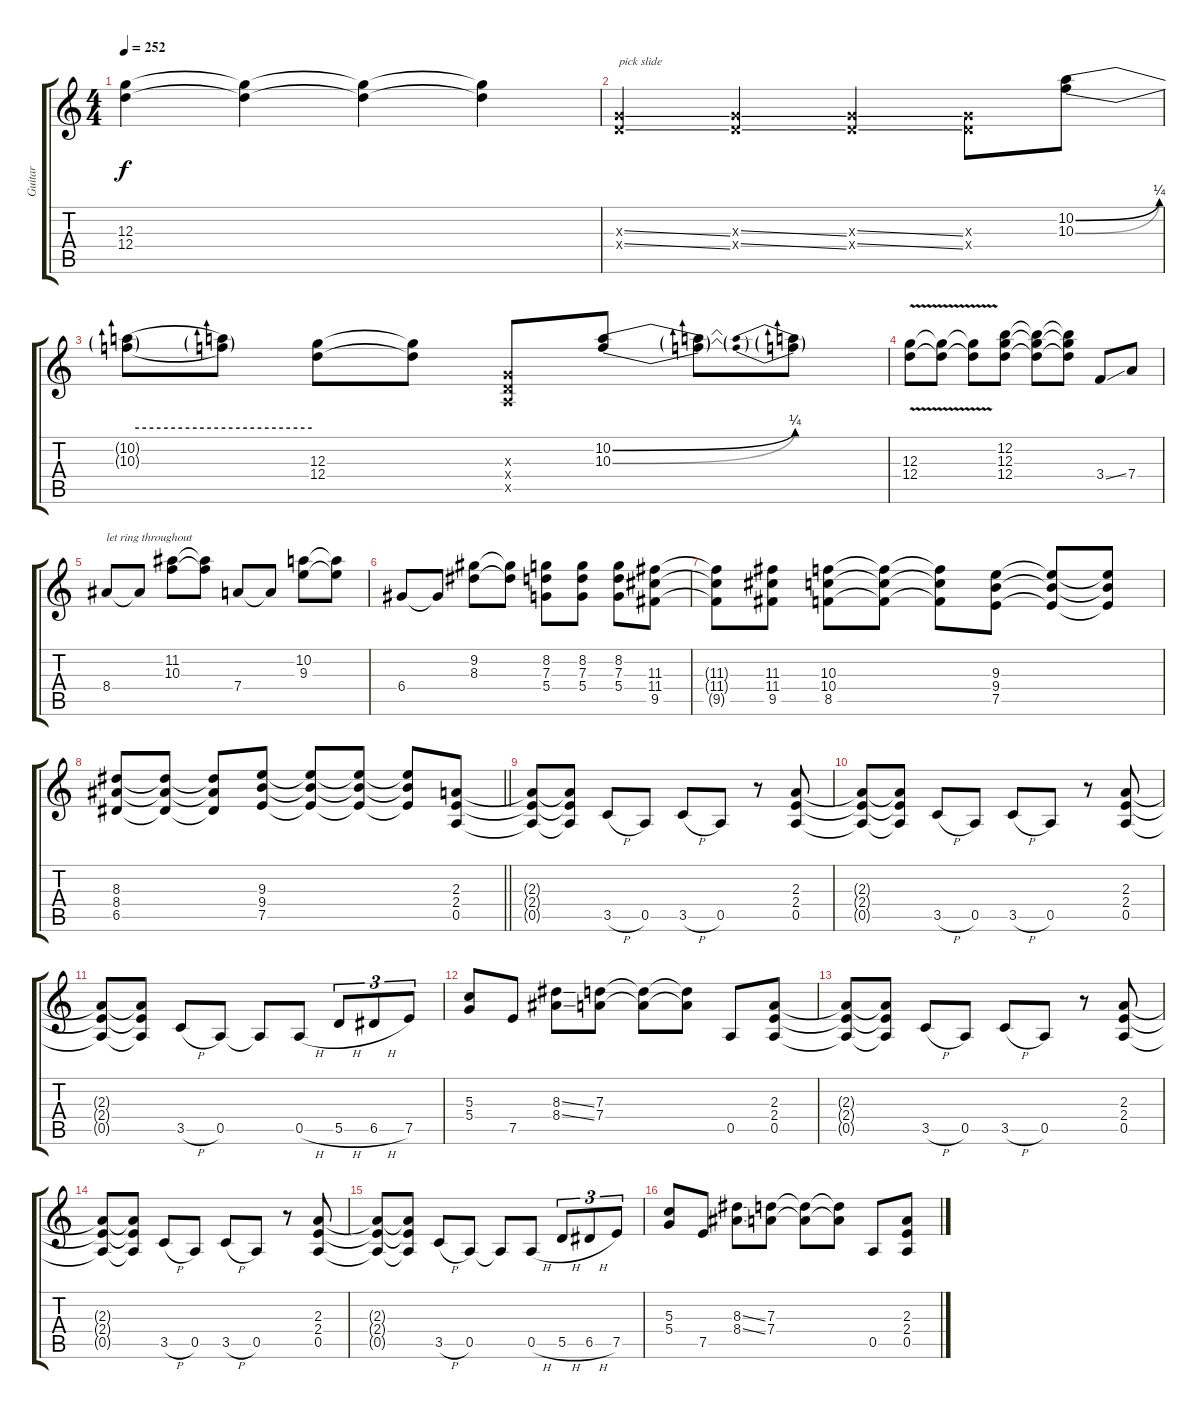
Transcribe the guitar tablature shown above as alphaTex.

\track ("Guitar" "Guitar") {instrument distortionguitar}
\staff {score tabs}
\tuning (E4 B3 G3 D3 A2 E2) {hide}
\ts (4 4)
\tempo 252
\clef g2
\ks c
(12.3{t} 12.4{t}).4{dy f} (12.3{t} 12.4{t}).4 (12.3{t} 12.4{t}).4 (12.3{t} 12.4{t}).4 |
(0.3{ss x} 0.4{ss x}).4{txt "pick slide"} (0.3{ss x} 0.4{ss x}).4 (0.3{ss x} 0.4{ss x}).4 (0.3{x} 0.4{x}).8 (10.2{be (bend 0 0 60 1)} 10.3{be (bend 0 0 60 1)}).8 |
(10.2{be (hold 0 1 60 1) t} 10.3{be (hold 0 1 60 1) t}).8 (10.2{t} 10.3{t}).8 (12.3 12.4).8 (12.3{t} 12.4{t}).8 (0.3{x} 0.4{x} 0.5{x}).8 (10.2{be (bend 0 0 60 1)} 10.3{be (bend 0 0 60 1)}).8 (10.2{t} 10.3{t}).8 (10.2{be (prebend 0 1 60 1) t} 10.3{be (prebend 0 1 60 1) t}).8 |
(12.3{v} 12.4{v}).8 (12.3{v t} 12.4{v t}).8 (12.3{v t} 12.4{v t}).8 (12.2 12.3 12.4).8 (12.2{t} 12.3{t} 12.4{t}).8 (12.2{t} 12.3{t} 12.4{t}).8 3.4{ss}.8 7.4.8 |
8.4.8{txt "let ring throughout"} 8.4{t}.8 (11.2 10.3).8 (11.2{t} 10.3{t}).8 7.4.8 7.4{t}.8 (10.2 9.3).8 (10.2{t} 9.3{t}).8 |
6.4.8 6.4{t}.8 (9.2 8.3).8 (9.2{t} 8.3{t}).8 (8.2 7.3 5.4).8 (8.2 7.3 5.4).8 (8.2 7.3 5.4).8 (11.3 11.4 9.5).8 |
(11.3{t} 11.4{t} 9.5{t}).8 (11.3 11.4 9.5).8 (10.3 10.4 8.5).8 (10.3{t} 10.4{t} 8.5{t}).8 (10.3{t} 10.4{t} 8.5{t}).8 (9.3 9.4 7.5).8 (9.3{t} 9.4{t} 7.5{t}).8 (9.3{t} 9.4{t} 7.5{t}).8 |
\barLineRight lightlight
(8.3 8.4 6.5).8 (8.3{t} 8.4{t} 6.5{t}).8 (8.3{t} 8.4{t} 6.5{t}).8 (9.3 9.4 7.5).8 (9.3{t} 9.4{t} 7.5{t}).8 (9.3{t} 9.4{t} 7.5{t}).8 (9.3{t} 9.4{t} 7.5{t}).8 (2.3 2.4 0.5).8 |
(2.3{t} 2.4{t} 0.5{t}).8 (2.3{t} 2.4{t} 0.5{t}).8 3.5{h}.8 0.5.8 3.5{h}.8 0.5.8 r.8 (2.3 2.4 0.5).8 |
(2.3{t} 2.4{t} 0.5{t}).8 (2.3{t} 2.4{t} 0.5{t}).8 3.5{h}.8 0.5.8 3.5{h}.8 0.5.8 r.8 (2.3 2.4 0.5).8 |
(2.3{t} 2.4{t} 0.5{t}).8 (2.3{t} 2.4{t} 0.5{t}).8 3.5{h}.8 0.5.8 0.5{t}.8 0.5{h}.8 5.5{h}.8{tu (3 2)} 6.5{h}.8{tu (3 2)} 7.5.8{tu (3 2)} |
(5.3 5.4).8 7.5.8 (8.3{ss} 8.4{ss}).8 (7.3 7.4).8 (7.3{t} 7.4{t}).8 (7.3{t} 7.4{t}).8 0.5.8 (2.3 2.4 0.5).8 |
(2.3{t} 2.4{t} 0.5{t}).8 (2.3{t} 2.4{t} 0.5{t}).8 3.5{h}.8 0.5.8 3.5{h}.8 0.5.8 r.8 (2.3 2.4 0.5).8 |
(2.3{t} 2.4{t} 0.5{t}).8 (2.3{t} 2.4{t} 0.5{t}).8 3.5{h}.8 0.5.8 3.5{h}.8 0.5.8 r.8 (2.3 2.4 0.5).8 |
(2.3{t} 2.4{t} 0.5{t}).8 (2.3{t} 2.4{t} 0.5{t}).8 3.5{h}.8 0.5.8 0.5{t}.8 0.5{h}.8 5.5{h}.8{tu (3 2)} 6.5{h}.8{tu (3 2)} 7.5.8{tu (3 2)} |
(5.3 5.4).8 7.5.8 (8.3{ss} 8.4{ss}).8 (7.3 7.4).8 (7.3{t} 7.4{t}).8 (7.3{t} 7.4{t}).8 0.5.8 (2.3 2.4 0.5).8
